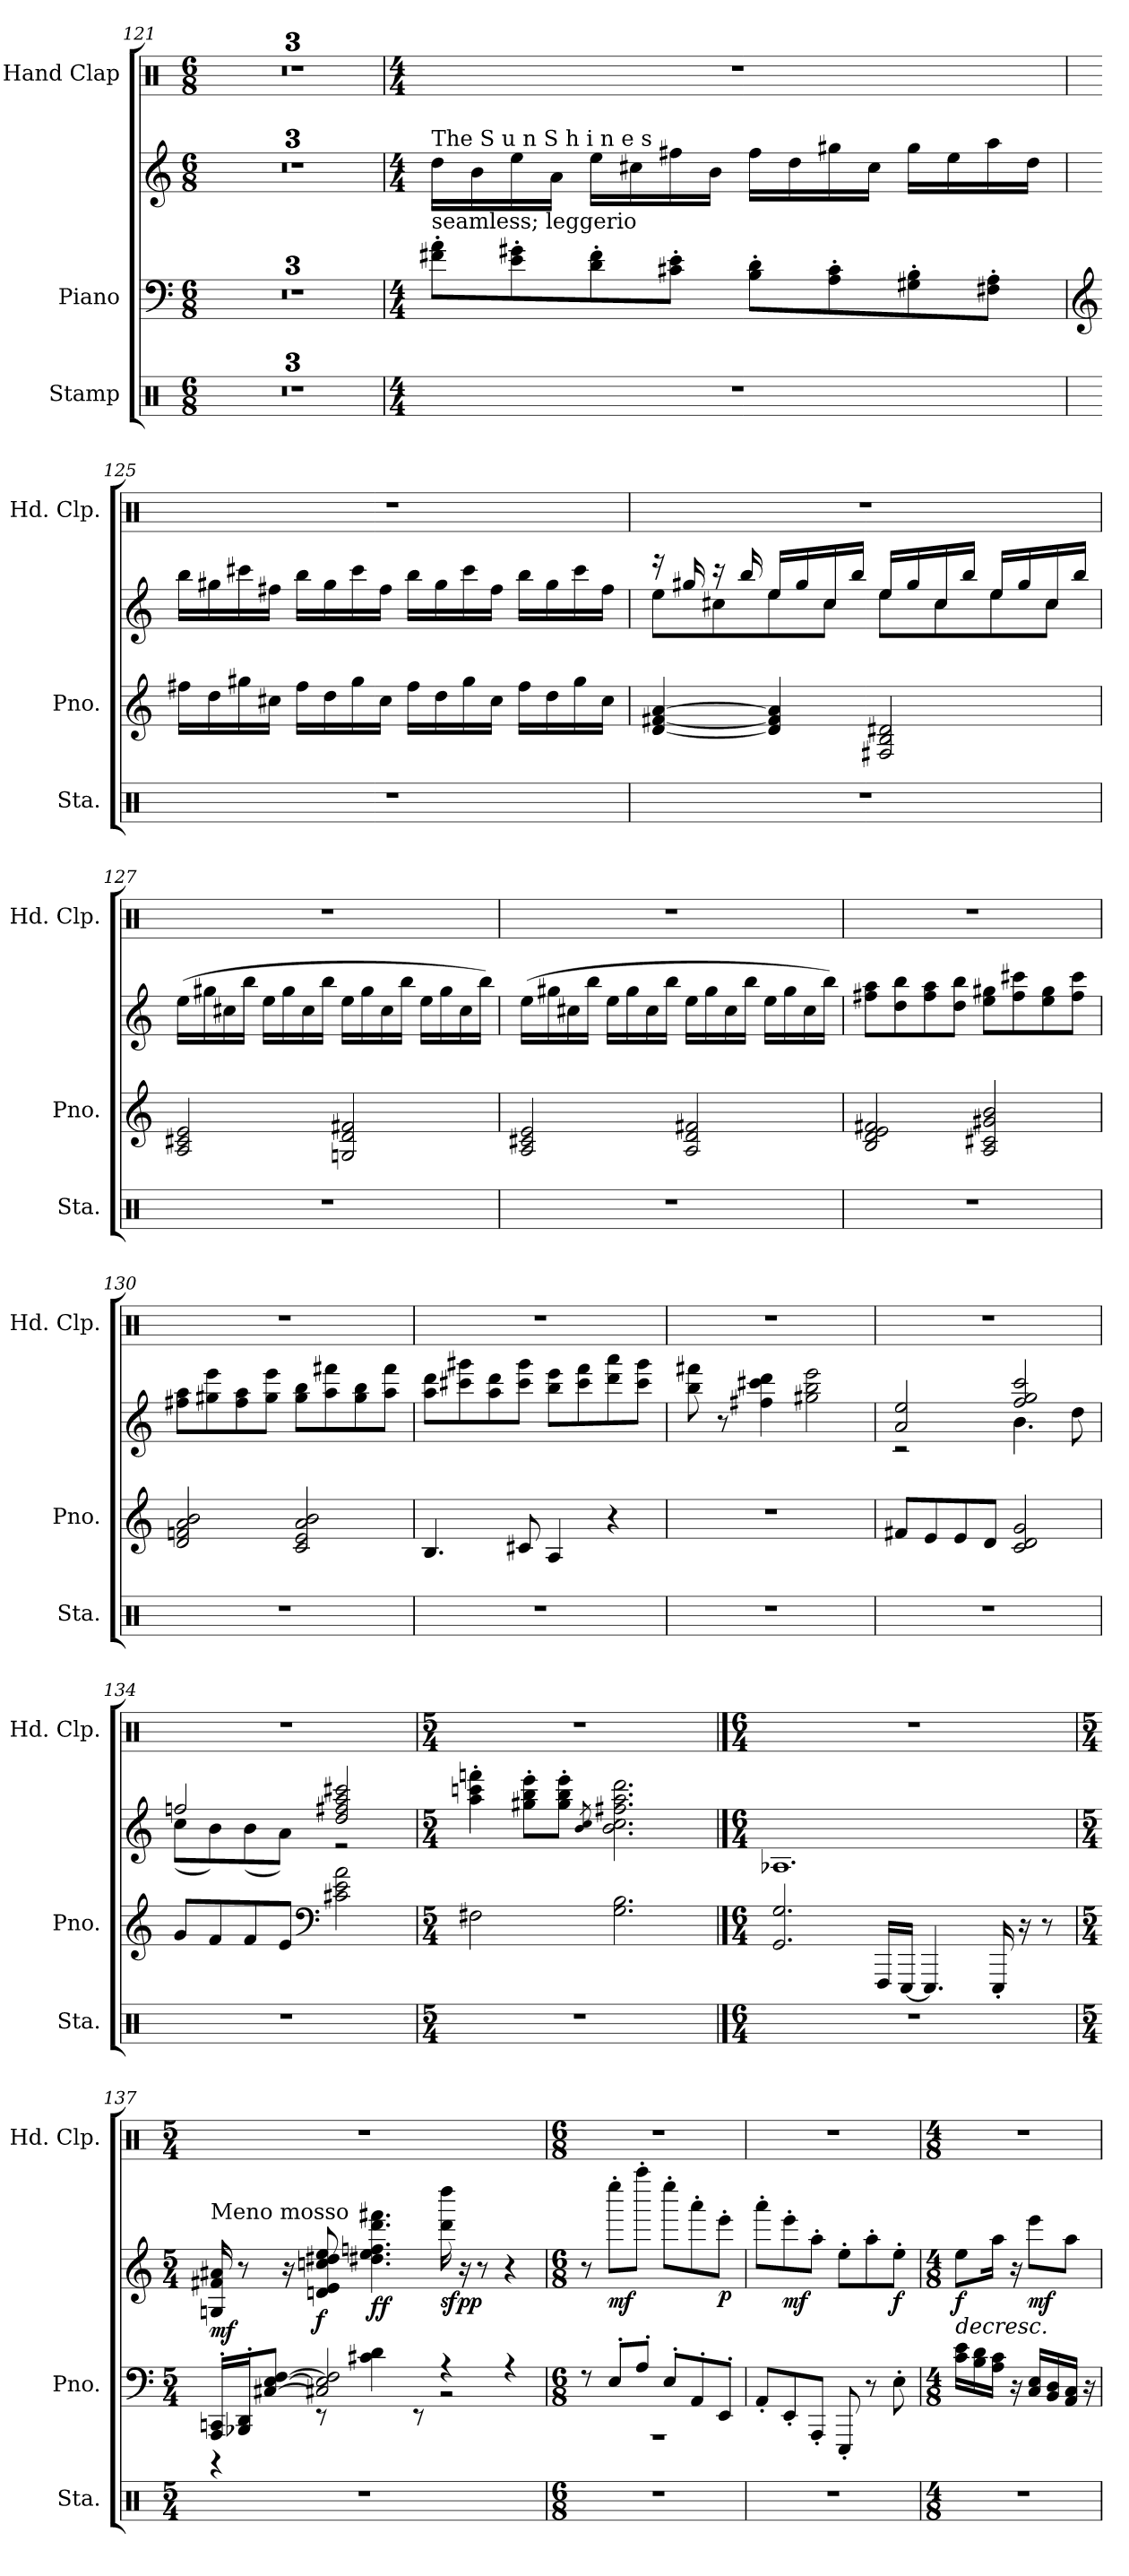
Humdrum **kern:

**kern	**kern	**kern	**dynam	**kern
*part3	*part2	*part2	*part2	*part1
*staff4	*staff3	*staff2	*staff2/3	*staff1
*I"Stamp	*I"Piano	*	*	*I"Hand Clap
*I'Sta.	*I'Pno.	*	*	*I'Hd. Clp.
*clefX	*clefF4	*clefG2	*	*clefX
*k[]	*k[]	*k[]	*	*k[]
*M6/8	*M6/8	*M6/8	*	*M6/8
=121	=121	=121	=121	=121
2.r	2.r	2.r	.	2.r
=122	=122	=122	=122	=122
2.r	2.r	2.r	.	2.r
=123	=123	=123	=123	=123
2.r	2.r	2.r	.	2.r
=124	=124	=124	=124	=124
*M4/4	*M4/4	*M4/4	*	*M4/4
!	!	!LO:TX:a:t=The S u n  S h i n e s	!	!
!	!LO:TX:a:t=seamless; leggerio	!	!	!
1r	8f#X\' 8a\'L	16dd\LL	.	1r
.	.	16b\	.	.
.	8e\' 8g#X\'	16ee\	.	.
.	.	16a\JJ	.	.
.	8d\' 8f#\'	16ee\LL	.	.
.	.	16cc#X\	.	.
.	8c#X\' 8e\'J	16ff#X\	.	.
.	.	16b\JJ	.	.
.	8B\' 8d\'L	16ff#\LL	.	.
.	.	16dd\	.	.
.	8A\' 8c#\'	16gg#X\	.	.
.	.	16cc#\JJ	.	.
.	8G#X\' 8B\'	16gg#\LL	.	.
.	.	16ee\	.	.
.	8F#X\' 8A\'J	16aa\	.	.
.	.	16dd\JJ	.	.
!!LO:PB:g=z
=125	=125	=125	=125	=125
*	*clefG2	*	*	*
1r	16ff#X\LL	16bb\LL	.	1r
.	16dd\	16gg#X\	.	.
.	16gg#X\	16ccc#X\	.	.
.	16cc#X\JJ	16ff#X\JJ	.	.
.	16ff#\LL	16bb\LL	.	.
.	16dd\	16gg#\	.	.
.	16gg#\	16ccc#\	.	.
.	16cc#\JJ	16ff#\JJ	.	.
.	16ff#\LL	16bb\LL	.	.
.	16dd\	16gg#\	.	.
.	16gg#\	16ccc#\	.	.
.	16cc#\JJ	16ff#\JJ	.	.
.	16ff#\LL	16bb\LL	.	.
.	16dd\	16gg#\	.	.
.	16gg#\	16ccc#\	.	.
.	16cc#\JJ	16ff#\JJ	.	.
=126	=126	=126	=126	=126
*	*	*^	*	*
1r	[4d/ [4f#X/ [4a/	16r	8ee\L	.	1r
.	.	16gg#X/	.	.	.
.	.	16r	8cc#X\	.	.
.	.	16bb/	.	.	.
.	4d/] 4f#/] 4a/]	16ee/LL	8ee\	.	.
.	.	16gg#/	.	.	.
.	.	16cc#/	8cc#\J	.	.
.	.	16bb/JJ	.	.	.
.	2F#X/ 2B/ 2d#X/	16ee/LL	8ee\L	.	.
.	.	16gg#/	.	.	.
.	.	16cc#/	8cc#\	.	.
.	.	16bb/JJ	.	.	.
.	.	16ee/LL	8ee\	.	.
.	.	16gg#/	.	.	.
.	.	16cc#/	8cc#\J	.	.
.	.	16bb/JJ	.	.	.
*	*	*v	*v	*	*
=127	=127	=127	=127	=127
1r	2A/ 2c#X/ 2e/	(>16ee\LL	.	1r
.	.	16gg#X\	.	.
.	.	16cc#X\	.	.
.	.	16bb\JJ	.	.
.	.	16ee\LL	.	.
.	.	16gg#\	.	.
.	.	16cc#\	.	.
.	.	16bb\JJ	.	.
.	2Gn/ 2d/ 2f#X/	16ee\LL	.	.
.	.	16gg#\	.	.
.	.	16cc#\	.	.
.	.	16bb\JJ	.	.
.	.	16ee\LL	.	.
.	.	16gg#\	.	.
.	.	16cc#\	.	.
.	.	16bb\JJ)	.	.
=128	=128	=128	=128	=128
1r	2A/ 2c#X/ 2e/	(>16ee\LL	.	1r
.	.	16gg#X\	.	.
.	.	16cc#X\	.	.
.	.	16bb\JJ	.	.
.	.	16ee\LL	.	.
.	.	16gg#\	.	.
.	.	16cc#\	.	.
.	.	16bb\JJ	.	.
.	2A/ 2d/ 2f#X/	16ee\LL	.	.
.	.	16gg#\	.	.
.	.	16cc#\	.	.
.	.	16bb\JJ	.	.
.	.	16ee\LL	.	.
.	.	16gg#\	.	.
.	.	16cc#\	.	.
.	.	16bb\JJ)	.	.
!!LO:LB:g=z
=129	=129	=129	=129	=129
1r	2B/ 2d/ 2e/ 2f#X/	8ff#X\ 8aa\L	.	1r
.	.	8dd\ 8bb\	.	.
.	.	8ff#\ 8aa\	.	.
.	.	8dd\ 8bb\J	.	.
.	2A/ 2c#X/ 2g#X/ 2b/	8ee\ 8gg#X\L	.	.
.	.	8ff#\ 8ccc#X\	.	.
.	.	8ee\ 8gg#\	.	.
.	.	8ff#\ 8ccc#\J	.	.
=130	=130	=130	=130	=130
1r	2d/ 2fn/ 2a/ 2b/	8ff#X\ 8aa\L	.	1r
.	.	8gg#X\ 8eee\	.	.
.	.	8ff#\ 8aa\	.	.
.	.	8gg#\ 8eee\J	.	.
.	2c/ 2e/ 2a/ 2b/	8gg#\ 8bb\L	.	.
.	.	8aa\ 8fff#X\	.	.
.	.	8gg#\ 8bb\	.	.
.	.	8aa\ 8fff#\J	.	.
=131	=131	=131	=131	=131
1r	4.B/	8aa\ 8ddd\L	.	1r
.	.	8ccc#X\ 8ggg#X\	.	.
.	.	8aa\ 8ddd\	.	.
.	8c#X/	8ccc#\ 8ggg#\J	.	.
.	4A/	8bb\ 8eee\L	.	.
.	.	8ccc#\ 8fff\	.	.
.	4r	8ddd\ 8aaa\	.	.
.	.	8ccc#\ 8ggg#\J	.	.
=132	=132	=132	=132	=132
1r	1r	8bb\ 8fff#X\	.	1r
.	.	8r	.	.
.	.	4ff#X\ 4ccc#X\ 4ddd\	.	.
.	.	2gg#X\ 2bb\ 2eee\	.	.
=133	=133	=133	=133	=133
*	*	*^	*	*
1r	8f#X/L	2a/ 2ee/	2r	.	1r
.	8e/	.	.	.	.
.	8e/	.	.	.	.
.	8d/J	.	.	.	.
.	2c/ 2d/ 2g/	2ff/ 2gg/ 2ccc/	4.b\	.	.
.	.	.	8dd\	.	.
=134	=134	=134	=134	=134	=134
1r	8g/L	2ffn/	(<8cc\L	.	1r
.	8f/	.	8b\)	.	.
.	8f/	.	(<8b\	.	.
.	8e/J	.	8a\J)	.	.
*	*clefF4	*	*	*	*
.	2c#X\ 2e\ 2a\	2dd/ 2ff#X/ 2aa/ 2ccc#X/	2r	.	.
*	*	*v	*v	*	*
=135	=135	=135	=135	=135
*M5/4	*M5/4	*M5/4	*	*M5/4
4%5r	2F#X\	4aa\' 4cccn\' 4fffn\'	.	4%5r
.	.	8gg#X\' 8bb\' 8eee\'L	.	.
.	.	8gg#\' 8bb\' 8eee\'J	.	.
.	.	8qb/ 8qcc/	.	.
.	2.G\ 2.B\	2.b\ 2.cc\ 2.ff#X\ 2.aa\ 2.ddd\	.	.
!!LO:LB:g=z
==136	==136	==136	==136	==136
*M6/4	*M6/4	*M6/4	*	*M6/4
1.r	2.GG/ 2.G/	1.A-X	.	1.r
.	16FFF/LL	.	.	.
.	[16EEE/JJ	.	.	.
.	4.EEE/]	.	.	.
.	16EEE'/	.	.	.
.	16r	.	.	.
.	8r	.	.	.
=137	=137	=137	=137	=137
*M5/4	*M5/4	*M5/4	*	*M5/4
*	*^	*	*	*
!	!	!	!LO:TX:a:t=Meno  mosso	!	!
!	!	!	!	!LO:DY:b	!
4%5r	16AAA/' 16CCn/'LL	4r	16Gn/ 16f#X/ 16a#X/	mf	4%5r
.	16BBB-X/' 16DD/'J	.	8r	.	.
.	[8C#X/ [8E/ [8F/J	.	.	.	.
.	.	.	16r	.	.
!	!	!	!	!LO:DY:b	!
.	2C#X/] 2E/] 2F/]	8r	8dn/ 8e/ 8ccn/ 8dd#X/ 8ee/	f	.
!	!	!	!	!LO:DY:b	!
.	.	4c#X\ 4d\	4.dd#X\ 4.ee\ 4.ffn\ 4.ddd\ 4.fff#X\	ff	.
.	.	8r	.	.	.
!	!	!	!	!LO:DY:b	!
.	4r	2r	16ddd\ 16dddd\	sfpp	.
.	.	.	16r	.	.
.	.	.	8r	.	.
.	4r	.	4r	.	.
=138	=138	=138	=138	=138	=138
*M6/8	*M6/8	*	*M6/8	*	*M6/8
2.r	8r	2.r	8r	.	2.r
!	!	!	!	!LO:DY:b	!
.	8E'/L	.	8eeee'\L	mf	.
.	8A'/J	.	8aaaa'\J	.	.
.	8E'/L	.	8eeee'\L	.	.
.	8AA'/	.	8aaa'\	.	.
!	!	!	!	!LO:DY:b	!
.	8EE'/J	.	8eee'\J	p	.
*	*v	*v	*	*	*
=139	=139	=139	=139	=139
2.r	8AA'/L	8aaa'\L	.	2.r
!	!	!	!LO:DY:b	!
.	8EE'/	8eee'\	mf	.
.	8AAA'/J	8aa'\J	.	.
.	8EEE'/	8ee'\L	.	.
.	8r	8aa'\	.	.
!	!	!	!LO:DY:b	!
.	8E'\	8ee'\J	f	.
=140	=140	=140	=140	=140
*M4/8	*M4/8	*M4/8	*	*M4/8
!	!	!	!LO:HP:b	!
!	!	!	!LO:DY:n=1:b	!
2r	16c\ 16e\LL	8ee\L	> f	2r
.	16B\ 16d\	.	.	.
.	16A\ 16c\JJ	16aa\Jk	.	.
.	16r	16r	.	.
!	!	!	!LO:DY:n=2:b	!
.	16C/ 16E/LL	8eee\L	mf	.
.	16BB/ 16D/	.	.	.
.	16AA/ 16C/JJ	8aa\J	.	.
.	16r	.	.	.
.	.	.	]	.
=	=	=	=	=
*-	*-	*-	*-	*-
